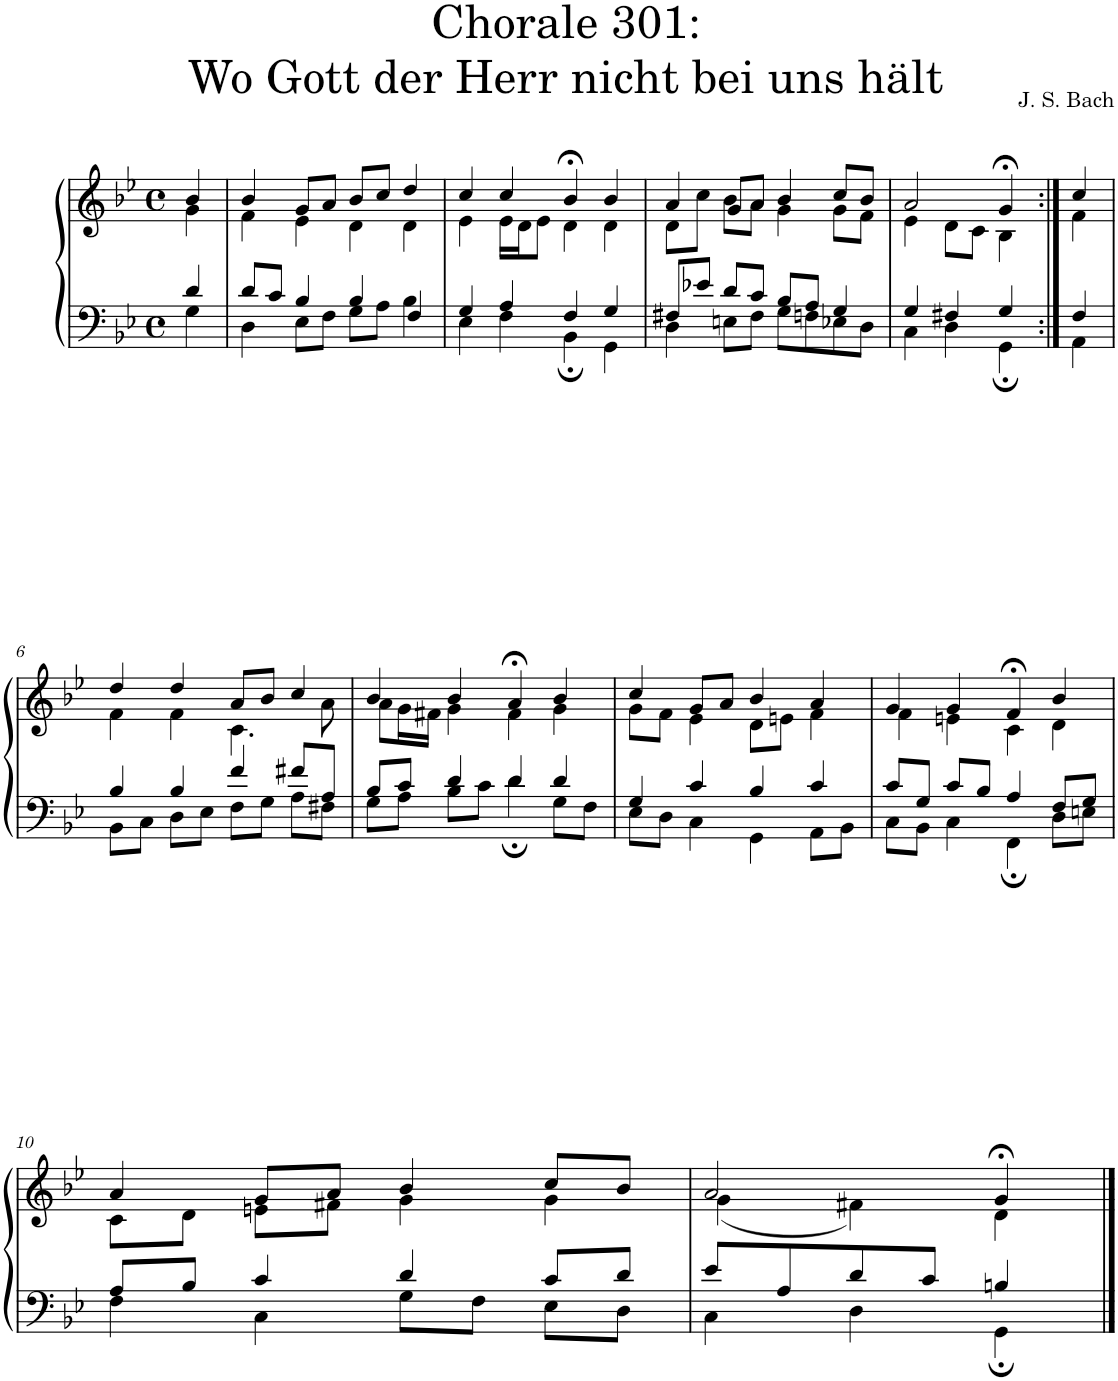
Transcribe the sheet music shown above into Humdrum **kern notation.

**kern	**kern
*part1	*part1
*staff2	*staff1
*I"S,A	*
*clefF4	*clefG2
*k[b-e-]	*k[b-e-]
*M4/4	*M4/4
*met(c)	*met(c)
=	=
*^	*^
4d/	4G\	4b-/	4g\
=1	=1	=1	=1
8d/L	4D\	4b-/	4f\
8c/J	.	.	.
4B-/	8E-\L	8g/L	4e-\
.	8F\J	8a/J	.
4B-/	8G\L	8b-/L	4d\
.	8A\J	8cc/J	.
4F/	4B-\	4dd/	4d\
=2	=2	=2	=2
4G/	4E-\	4cc/	4e-\
4A/	4F\	4cc/	16e-\LL
.	.	.	16d\J
.	.	.	8e-\J
4F/	4BB-;\	4b-;</	4d\
4G/	4GG\	4b-/	4d\
=3	=3	=3	=3
8F#X/L	4D\	4a/	8d\L
8e-X/J	.	.	8cc\J
8d/L	8En\L	8g/L	8b-\L
8c/J	8F#\J	8a/J	8a\J
8B-/L	8G\L	4b-/	4g\
8A/J	8Fn\	.	.
4G/	8E-X\	8cc/L	8g\L
.	8D\J	8b-/J	8f\J
=918	=918	=918	=918
4G/	4C\	2a/	4e-\
4F#X/	4D\	.	8d\L
.	.	.	8c\J
4G/	4GG;\	4g;</	4B-\
=919:|!	=919:|!	=919:|!	=919:|!
4F/	4AA\	4cc/	4f\
!!LO:LB:g=z	!!
=6	=6	=6	=6
4B-/	8BB-\L	4dd/	4f\
.	8C\J	.	.
4B-/	8D\L	4dd/	4f\
.	8E-\J	.	.
4f/	8F\L	8a/L	4.c\
.	8G\J	8b-/J	.
8f#X/L	8A\L	4cc/	.
8A/J	8F#X\J	.	8a\
=7	=7	=7	=7
8B-/L	8G\L	4b-/	8a\L
8c/J	8A\J	.	16g\L
.	.	.	16f#X\JJ
4d/	8B-\L	4b-/	4g\
.	8c\J	.	.
4d/	4d;\	4a;</	4f#\
4d/	8G\L	4b-/	4g\
.	8F\J	.	.
=8	=8	=8	=8
4G/	8E-\L	4cc/	8g\L
.	8D\J	.	8f\J
4c/	4C\	8g/L	4e-\
.	.	8a/J	.
4B-/	4GG\	4b-/	8d\L
.	.	.	8en\J
4c/	8AA\L	4a/	4f\
.	8BB-\J	.	.
=9	=9	=9	=9
8c/L	8C\L	4g/	4f\
8G/J	8BB-\J	.	.
8c/L	4C\	4g/	4en\
8B-/J	.	.	.
4A/	4FF;\	4f;</	4c\
8F/L	8D\L	4b-/	4d\
8G/J	8En\J	.	.
!!LO:LB:g=z	!!
=10	=10	=10	=10
8A/L	4F\	4a/	8c\L
8B-/J	.	.	8d\J
4c/	4C\	8g/L	8en\L
.	.	8a/J	8f#X\J
4d/	8G\L	4b-/	4g\
.	8F\J	.	.
8c/L	8E-\L	8cc/L	4g\
8d/J	8D\J	8b-/J	.
=11	=11	=11	=11
8e-/L	4C\	2a/	(<4g\
8A/	.	.	.
8d/	4D\	.	4f#X\)
8c/J	.	.	.
4Bn/	4GG;\	4g;</	4d\
*v	*v	*	*
*	*v	*v
==	==
*-	*-
